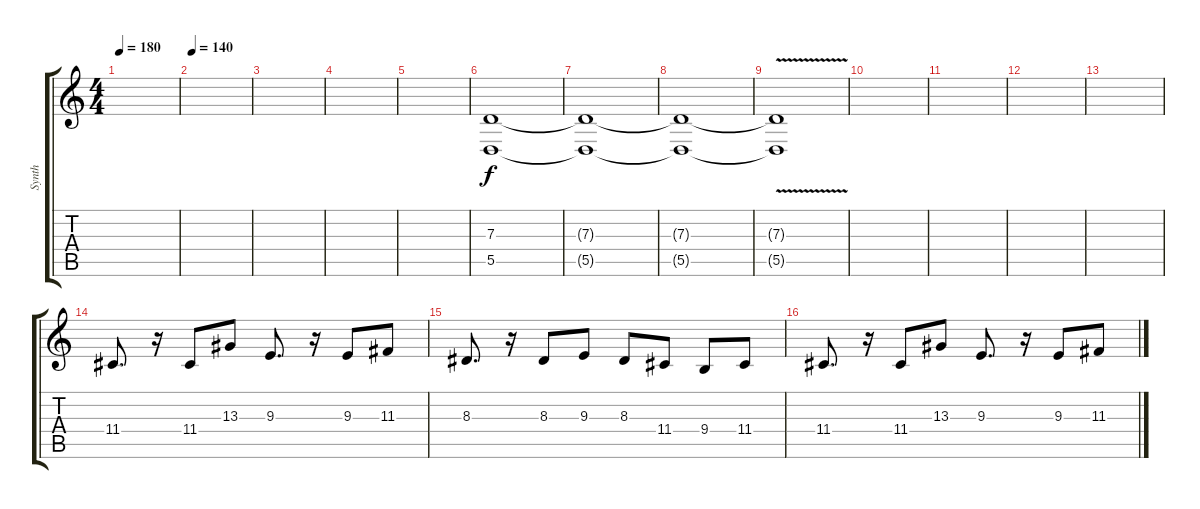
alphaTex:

\track ("Synth" "Synth") {instrument lead2sawtooth}
\staff {score tabs}
\tuning (E4 B3 G3 D3 A2 E2) {hide}
\ts (4 4)
\tempo 180
\clef g2
\ks c
|
\tempo 140
|
|
|
|
(7.3 5.5).1 |
(7.3{t} 5.5{t}).1 |
(7.3{t} 5.5{t}).1 |
(7.3{v t} 5.5{t}).1 |
|
|
|
|
11.4.8{d volume 13} r.16 11.4.8 13.3.8 9.3.8{d} r.16 9.3.8 11.3.8 |
8.3.8{d} r.16 8.3.8 9.3.8 8.3.8 11.4.8 9.4.8 11.4.8 |
11.4.8{d} r.16 11.4.8 13.3.8 9.3.8{d} r.16 9.3.8 11.3.8
